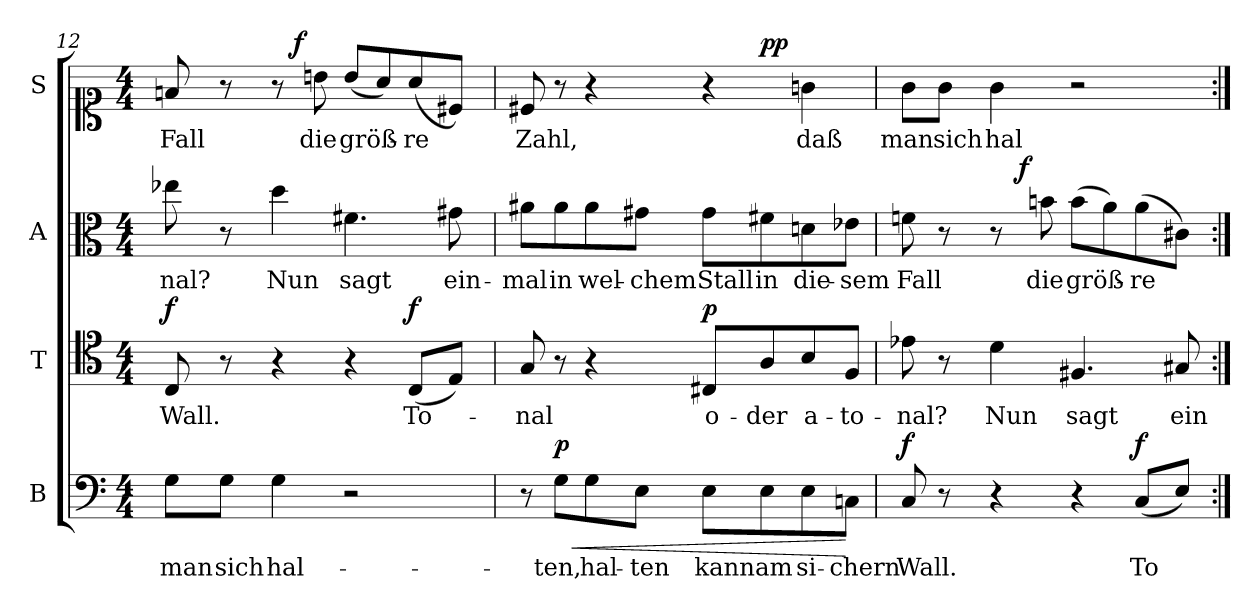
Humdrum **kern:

**kern	**text	**dynam	**kern	**text	**dynam	**kern	**text	**dynam	**kern	**text	**dynam
*part4	*part4	*part4	*part3	*part3	*part3	*part2	*part2	*part2	*part1	*part1	*part1
*staff4	*staff4	*staff4	*staff3	*staff3	*staff3	*staff2	*staff2	*staff2	*staff1	*staff1	*staff1
*I"B	*	*	*I"T	*	*	*I"A	*	*	*I"S	*	*
*I'B	*	*	*I'T	*	*	*I'A	*	*	*I'S	*	*
*clefF4	*	*	*clefC4	*	*	*clefC3	*	*	*clefC1	*	*
*k[]	*	*	*k[]	*	*	*k[]	*	*	*k[]	*	*
*C:	*	*	*C:	*	*	*C:	*	*	*C:	*	*
*M4/4	*	*	*M4/4	*	*	*M4/4	*	*	*M4/4	*	*
=12	=12	=12	=12	=12	=12	=12	=12	=12	=12	=12	=12
!	!LO:LY:b:color=#000000	!	!	!	!	!	!	!	!	!	!
!	!	!	!	!LO:LY:b:color=#000000	!	!	!	!	!	!	!
!	!	!	!	!	!	!	!LO:LY:b:color=#000000	!	!	!	!
!	!	!	!	!	!	!	!	!	!	!LO:LY:b:color=#000000	!
*	*	*	*	*	*	*	*	*	*^	*	*
8Gi\L	man	.	8Ci/	Wall.	f	8ee-Xi\	-nal?	.	8fni/	4ryy	Fall	.
!	!LO:LY:b:color=#000000	!	!	!	!	!	!	!	!	!	!	!
8Gi\J	sich	.	8r	.	.	8r	.	.	8r	.	.	.
!	!LO:LY:b:color=#000000	!	!	!	!	!	!	!	!	!	!	!
!	!	!	!	!	!	!	!LO:LY:b:color=#000000	!	!	!	!	!
4Gi\	hal-	.	4r	.	.	4ddi\	Nun	.	8r	16ryy	.	.
.	.	.	.	.	.	.	.	.	.	512ryy	.	.
.	.	.	.	.	.	.	.	.	.	2ryy	.	f
!	!	!	!	!	!	!	!	!	!	!	!LO:LY:b:color=#000000	!
.	.	.	.	.	.	.	.	.	8bni\	.	die	.
!	!	!	!	!	!	!	!LO:LY:b:color=#000000	!	!	!	!	!
!	!	!	!	!	!	!	!	!	!	!	!LO:LY:b:color=#000000	!
2r	.	.	4r	.	.	4.f#Xi\	sagt	.	(8bi/L	.	größ-	.
.	.	.	.	.	.	.	.	.	8ai/)	.	.	.
!	!	!	!	!LO:LY:b:color=#000000	!	!	!	!	!	!	!	!
!	!	!	!	!	!	!	!	!	!	!	!LO:LY:b:color=#000000	!
.	.	.	(8Ci/L	To-	f	.	.	.	(8ai/	.	-re	.
.	.	.	.	.	.	.	.	.	.	8ryy	.	.
!	!	!	!	!	!	!	!LO:LY:b:color=#000000	!	!	!	!	!
.	.	.	8Ei/J)	.	.	8g#Xi\	ein-	.	8c#Xi/J)	.	.	.
.	.	.	.	.	.	.	.	.	.	32ryy	.	.
.	.	.	.	.	.	.	.	.	.	64...ryy	.	.
!!LO:LB:g=z	!!
=13	=13	=13	=13	=13	=13	=13	=13	=13	=13	=13	=13	=13
!	!	!	!	!LO:LY:b:color=#000000	!	!	!	!	!	!	!	!
!	!	!	!	!	!	!	!LO:LY:b:color=#000000	!	!	!	!	!
!	!	!	!	!	!	!	!	!	!	!	!LO:LY:b:color=#000000	!
8r	.	.	8Gi/	-nal	.	8a#Xi\L	-mal	.	8c#Xi/	2ryy	Zahl,	.
!	!LO:LY:b:color=#000000	!LO:HP:b	!	!	!	!	!	!	!	!	!	!
!	!	!	!	!	!	!	!LO:LY:b:color=#000000	!	!	!	!	!
8Gi\L	-ten,	< p	8r	.	.	8a#i\	in	.	8r	.	.	.
!	!LO:LY:b:color=#000000	!	!	!	!	!	!	!	!	!	!	!
!	!	!	!	!	!	!	!LO:LY:b:color=#000000	!	!	!	!	!
8Gi\	hal-	.	4r	.	.	8a#i\	wel-	.	4r	.	.	.
!	!LO:LY:b:color=#000000	!	!	!	!	!	!	!	!	!	!	!
!	!	!	!	!	!	!	!LO:LY:b:color=#000000	!	!	!	!	!
8Ei\J	-ten	.	.	.	.	8g#Xi\J	-chem	.	.	.	.	.
!	!LO:LY:b:color=#000000	!	!	!	!	!	!	!	!	!	!	!
!	!	!	!	!LO:LY:b:color=#000000	!	!	!	!	!	!	!	!
!	!	!	!	!	!	!	!LO:LY:b:color=#000000	!	!	!	!	!
8Ei\L	kann	.	8C#Xi/L	o-	p	8g#i\L	Stall	.	4r	8ryy	.	.
!	!LO:LY:b:color=#000000	!	!	!	!	!	!	!	!	!	!	!
!	!	!	!	!LO:LY:b:color=#000000	!	!	!	!	!	!	!	!
!	!	!	!	!	!	!	!LO:LY:b:color=#000000	!	!	!	!	!
8Ei\	am	.	8Ai/	-der	.	8f#Xi\	in	.	.	4.ryy	.	pp
!	!LO:LY:b:color=#000000	!	!	!	!	!	!	!	!	!	!	!
!	!	!	!	!LO:LY:b:color=#000000	!	!	!	!	!	!	!	!
!	!	!	!	!	!	!	!LO:LY:b:color=#000000	!	!	!	!	!
!	!	!	!	!	!	!	!	!	!	!	!LO:LY:b:color=#000000	!
8Ei\	si-	.	8Bi/	a-	.	8dni\	die-	.	4gni\	.	daß	.
!	!LO:LY:b:color=#000000	!	!	!	!	!	!	!	!	!	!	!
!	!	!	!	!LO:LY:b:color=#000000	!	!	!	!	!	!	!	!
!	!	!	!	!	!	!	!LO:LY:b:color=#000000	!	!	!	!	!
8Cni\J	-chern	[	8Fi/J	-to-	.	8e-Xi\J	-sem	.	.	.	.	.
*	*	*	*	*	*	*	*	*	*v	*v	*	*
=14	=14	=14	=14	=14	=14	=14	=14	=14	=14	=14	=14
*	*	*	*	*	*	*	*	*	*^	*	*
!	!LO:LY:b:color=#000000	!	!	!	!	!	!	!	!	!	!	!
*	*	*	*	*	*	*	*	*	*v	*v	*	*
*	*	*	*	*	*	*	*	*	*^	*	*
!	!	!	!	!LO:LY:b:color=#000000	!	!	!	!	!	!	!	!
*	*	*	*	*	*	*	*	*	*v	*v	*	*
*	*	*	*	*	*	*	*	*	*^	*	*
!	!	!	!	!	!	!	!LO:LY:b:color=#000000	!	!	!	!	!
*	*	*	*	*	*	*	*	*	*v	*v	*	*
*	*	*	*	*	*	*	*	*	*^	*	*
!	!	!	!	!	!	!	!	!	!	!	!LO:LY:b:color=#000000	!
*	*	*	*	*	*	*^	*	*	*v	*v	*	*
8Ci/	Wall.	f	8e-Xi\	-nal?	.	8fni\	4ryy	Fall	.	8gi\L	man	.
!	!	!	!	!	!	!	!	!	!	!	!LO:LY:b:color=#000000	!
8r	.	.	8r	.	.	8r	.	.	.	8gi\J	sich	.
!	!	!	!	!LO:LY:b:color=#000000	!	!	!	!	!	!	!	!
!	!	!	!	!	!	!	!	!	!	!	!LO:LY:b:color=#000000	!
4r	.	.	4di\	Nun	.	8r	32ryy	.	.	4gi\	hal -	.
.	.	.	.	.	.	.	64ryy	.	.	.	.	.
.	.	.	.	.	.	.	128ryy	.	.	.	.	.
.	.	.	.	.	.	.	512ryy	.	.	.	.	.
.	.	.	.	.	.	.	2ryy	.	f	.	.	.
!	!	!	!	!	!	!	!	!LO:LY:b:color=#000000	!	!	!	!
.	.	.	.	.	.	8bni\	.	die	.	.	.	.
!	!	!	!	!LO:LY:b:color=#000000	!	!	!	!	!	!	!	!
!	!	!	!	!	!	!	!	!LO:LY:b:color=#000000	!	!	!	!
4r	.	.	4.F#Xi/	sagt	.	(8bi\L	.	größ-	.	2r	.	.
.	.	.	.	.	.	8ai\)	.	.	.	.	.	.
!	!LO:LY:b:color=#000000	!	!	!	!	!	!	!	!	!	!	!
!	!	!	!	!	!	!	!	!LO:LY:b:color=#000000	!	!	!	!
(8Ci/L	To	f	.	.	.	(8ai\	.	-re	.	.	.	.
.	.	.	.	.	.	.	8ryy	.	.	.	.	.
!	!LO:LY:b:color=#000000	!	!	!	!	!	!	!	!	!	!	!
!	!	!	!	!LO:LY:b:color=#000000	!	!	!	!	!	!	!	!
8Ei/J)	-	.	8G#Xi/	ein -	.	8c#Xi\J)	.	.	.	.	.	.
.	.	.	.	.	.	.	16ryy	.	.	.	.	.
.	.	.	.	.	.	.	256.ryy	.	.	.	.	.
*	*	*	*	*	*	*v	*v	*	*	*	*	*
=:|!	=:|!	=:|!	=:|!	=:|!	=:|!	=:|!	=:|!	=:|!	=:|!	=:|!	=:|!
*-	*-	*-	*-	*-	*-	*-	*-	*-	*-	*-	*-
